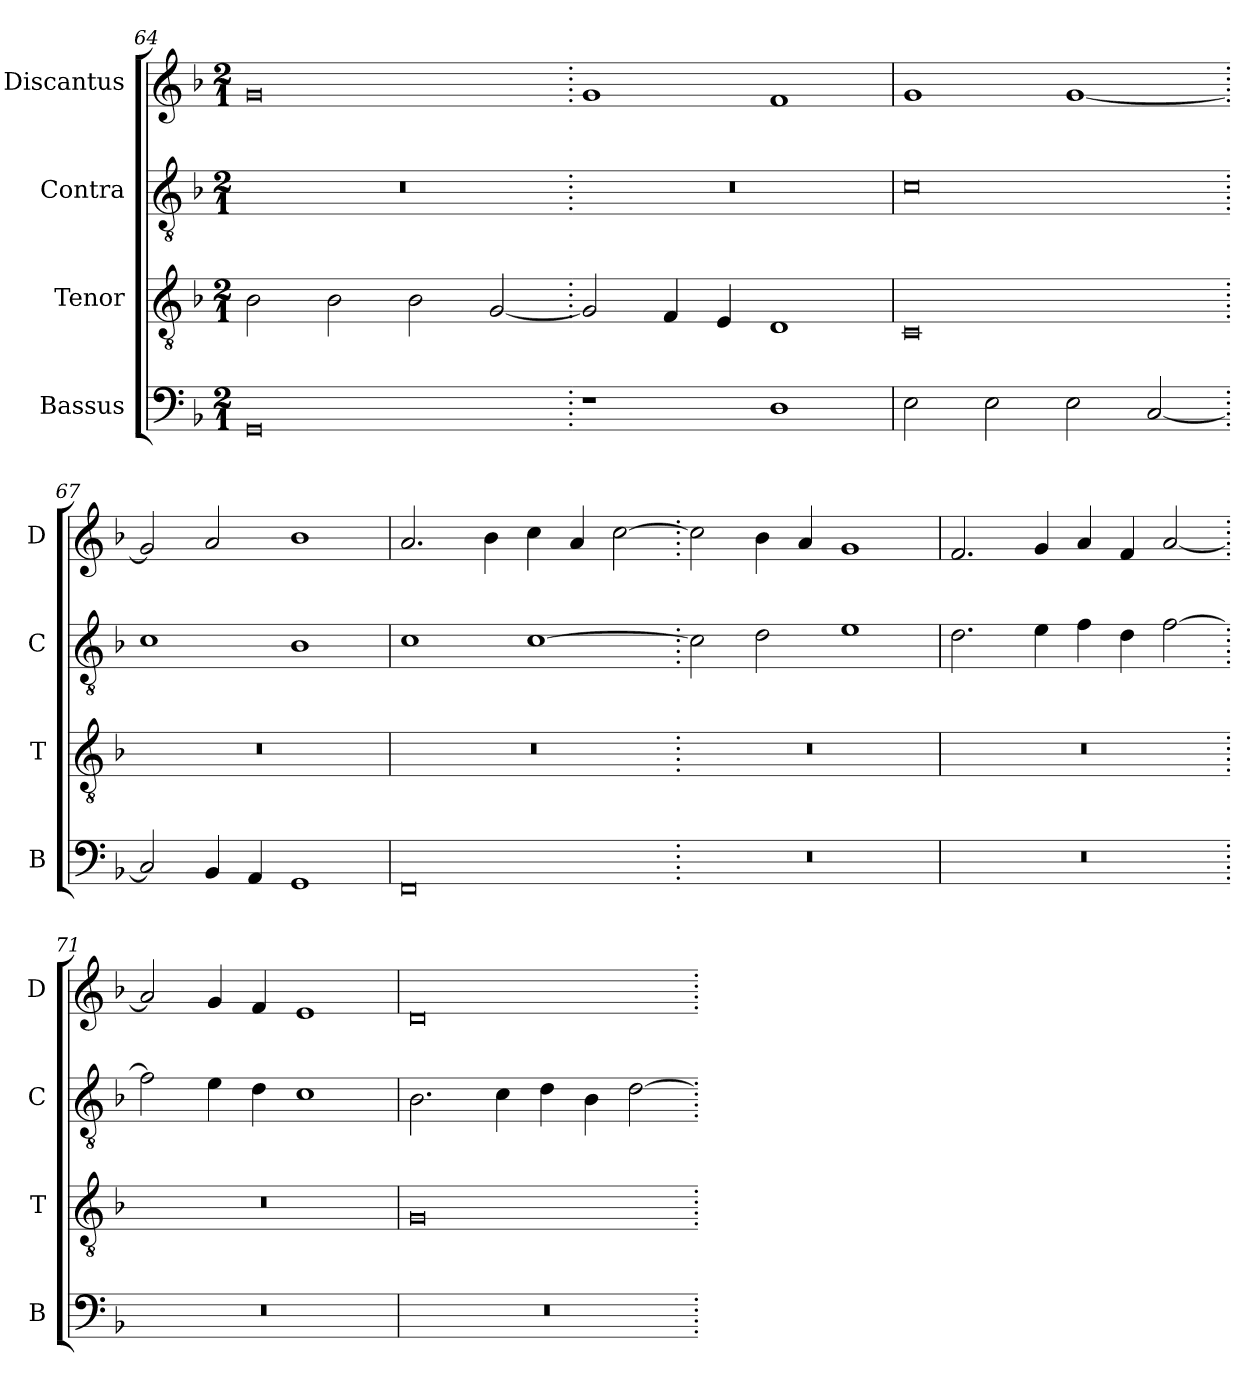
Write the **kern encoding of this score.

**kern	**kern	**kern	**kern
*part4	*part3	*part2	*part1
*staff4	*staff3	*staff2	*staff1
*I"Bassus	*I"Tenor	*I"Contra	*I"Discantus
*I'B	*I'T	*I'C	*I'D
*clefF4	*clefGv2	*clefGv2	*clefG2
*k[b-]	*k[b-]	*k[b-]	*k[b-]
*M2/1	*M2/1	*M2/1	*M2/1
=64	=64	=64	=64
0GG	2B-\	0r	0g
.	2B-\	.	.
.	2B-\	.	.
.	[2G/	.	.
=65.	=65.	=65.	=65.
1r	2G/]	0r	1g
.	4F/	.	.
.	4E/	.	.
1D	1D	.	1f
=66	=66	=66	=66
2E\	0C	0c	1g
2E\	.	.	.
2E\	.	.	[1g
[2C/	.	.	.
=67.	=67.	=67.	=67.
2C/]	0r	1c	2g/]
4BB-/	.	.	2a/
4AA/	.	.	.
1GG	.	1B-	1b-
=68	=68	=68	=68
0FF	0r	1c	2.a/
.	.	.	4b-\
.	.	[1c	4cc\
.	.	.	4a/
.	.	.	[2cc\
=69.	=69.	=69.	=69.
0r	0r	2c\]	2cc\]
.	.	2d\	4b-\
.	.	.	4a/
.	.	1e	1g
=70	=70	=70	=70
0r	0r	2.d\	2.f/
.	.	4e\	4g/
.	.	4f\	4a/
.	.	4d\	4f/
.	.	[2f\	[2a/
=71.	=71.	=71.	=71.
0r	0r	2f\]	2a/]
.	.	4e\	4g/
.	.	4d\	4f/
.	.	1c	1e
=72	=72	=72	=72
0r	0G	2.B-\	0d
.	.	4c\	.
.	.	4d\	.
.	.	4B-\	.
.	.	[2d\	.
=.	=.	=.	=.
*-	*-	*-	*-
